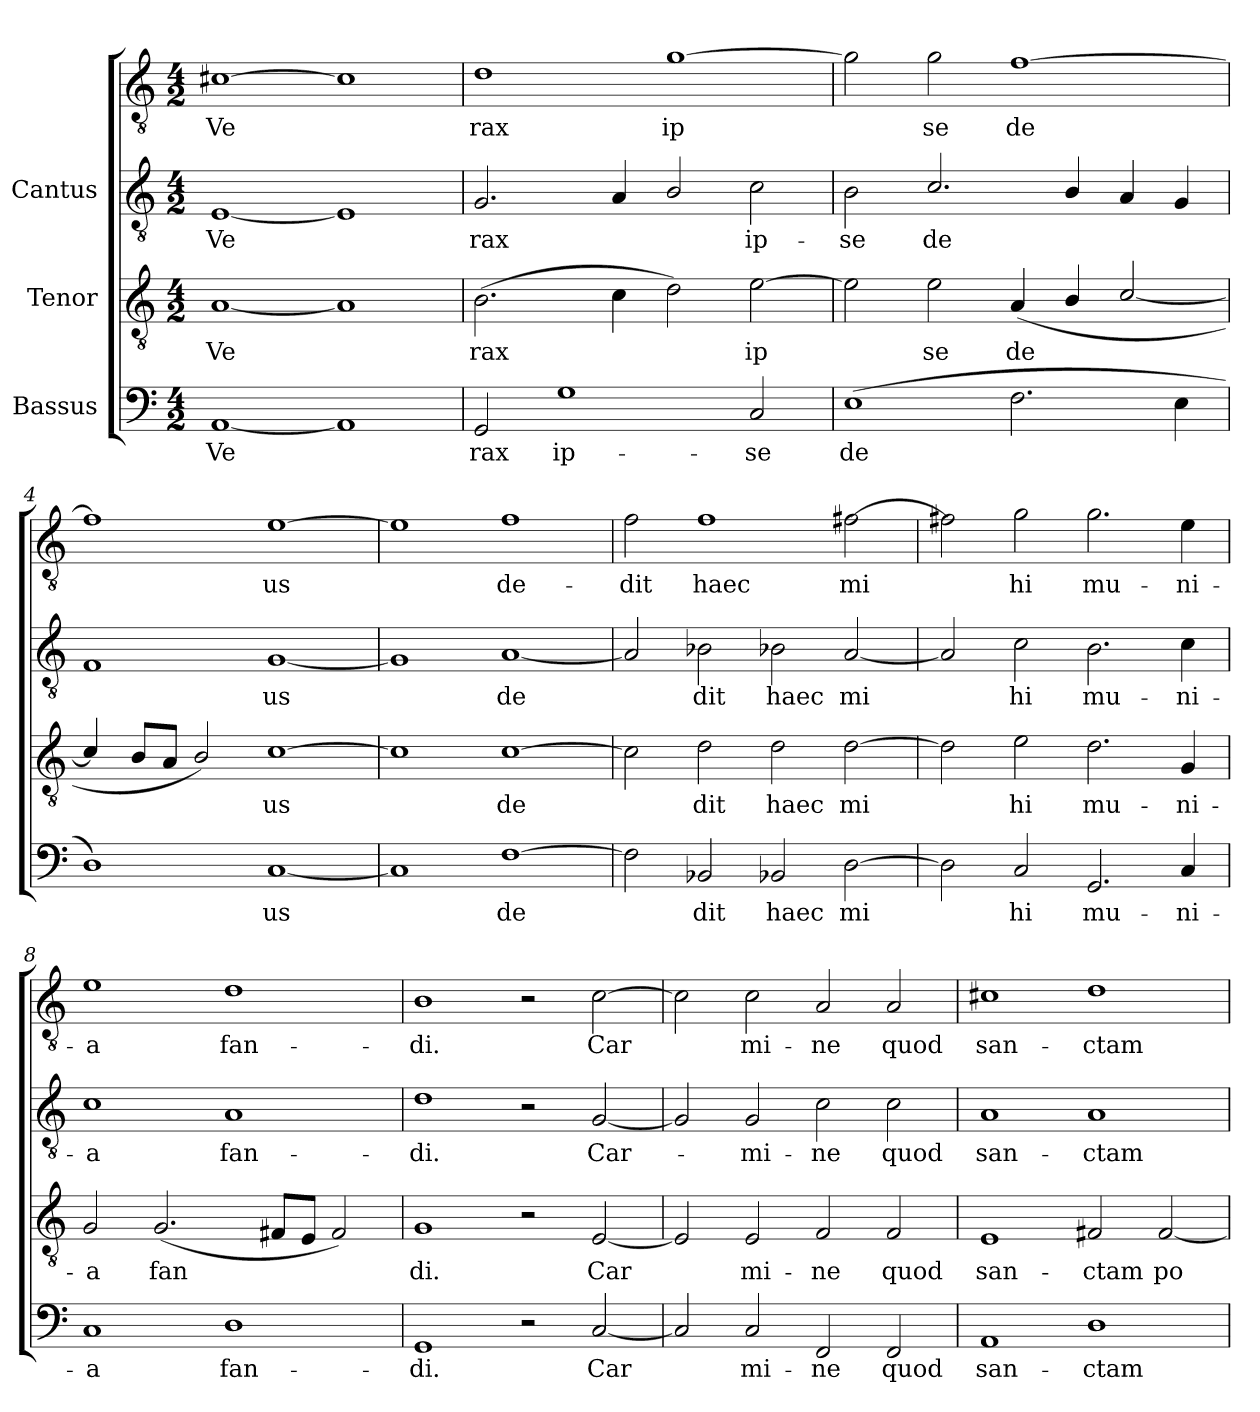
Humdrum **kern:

**kern	**text	**kern	**text	**kern	**text	**kern	**text
*part3	*part3	*part2	*part2	*part1	*part1	*part1	*part1
*staff4	*staff4	*staff3	*staff3	*staff2	*staff2	*staff1	*staff1
*I"Bassus	*	*I"Tenor	*	*I"Cantus	*	*	*
!!LO:PB:g=z
*stria5	*	*stria5	*	*stria5	*	*stria5	*
*clefF4	*	*clefGv2	*	*clefGv2	*	*clefGv2	*
*M4/2	*	*M4/2	*	*M4/2	*	*M4/2	*
*MM168	*	*MM168	*	*MM168	*	*MM168	*
=1	=1	=1	=1	=1	=1	=1	=1
!	!LO:LY:b:cj	!	!LO:LY:b:cj	!	!LO:LY:b:cj	!	!LO:LY:b:cj
[<1AA	Ve-	[<1A	Ve-	[<1E	-Ve-	[>1c#X	Ve-
!	!LO:LY:b:cj	!	!LO:LY:b:cj	!	!LO:LY:b:cj	!	!LO:LY:b:cj
1AA]	--	1A]	--	1E]	--	1c#]	--
=2	=2	=2	=2	=2	=2	=2	=2
!	!LO:LY:b:cj	!	!LO:LY:b:cj	!	!LO:LY:b:cj	!	!LO:LY:b:cj
2GG/	-rax	(>2.B\	-rax	2.G/	-rax	1d	-rax
!	!LO:LY:b:cj	!	!	!	!	!	!
1G	ip-	.	.	.	.	.	.
!	!	!	!LO:LY:b:cj	!	!LO:LY:b:cj	!	!
.	.	4c\	.	4A/	.	.	.
!	!	!	!LO:LY:b:cj	!	!LO:LY:b:cj	!	!LO:LY:b:cj
.	.	2d\)	.	2B/	.	[>1g	ip-
!	!LO:LY:b:cj	!	!LO:LY:b:cj	!	!LO:LY:b:cj	!	!
2C/	-se	[>2e\	ip-	2c\	ip-	.	.
=3	=3	=3	=3	=3	=3	=3	=3
!	!LO:LY:b:cj	!	!LO:LY:b:cj	!	!LO:LY:b:cj	!	!LO:LY:b:cj
(>1E	de-	2e\]	-	2B\	-se	2g\]	-
!	!	!	!LO:LY:b:cj	!	!LO:LY:b:cj	!	!LO:LY:b:cj
.	.	2e\	se	2.c/	de-	2g\	se
!	!LO:LY:b:cj	!	!LO:LY:b:cj	!	!	!	!LO:LY:b:cj
2.F\	--	(<4A/	de-	.	.	[>1f	de-
!	!	!	!LO:LY:b:cj	!	!LO:LY:b:cj	!	!
.	.	4B/	--	4B/	--	.	.
!	!	!	!LO:LY:b:cj	!	!LO:LY:b:cj	!	!
.	.	[<2c/	--	4A/	--	.	.
!	!LO:LY:b:cj	!	!	!	!LO:LY:b:cj	!	!
4E\	--	.	.	4G/	--	.	.
=4	=4	=4	=4	=4	=4	=4	=4
!	!LO:LY:b:cj	!	!LO:LY:b:cj	!	!LO:LY:b:cj	!	!LO:LY:b:cj
1D)	-	4c/]	-	1F	.	1f]	-
!	!	!	!LO:LY:b:cj	!	!	!	!
.	.	8B/L	.	.	.	.	.
!	!	!	!LO:LY:b:cj	!	!	!	!
.	.	8A/J	.	.	.	.	.
!	!	!	!LO:LY:b:cj	!	!	!	!
.	.	2B/)	.	.	.	.	.
!	!LO:LY:b:cj	!	!LO:LY:b:cj	!	!LO:LY:b:cj	!	!LO:LY:b:cj
[<1C	us	[>1c	us	[<1G	us	[>1e	us
!!LO:LB:g=z
=5	=5	=5	=5	=5	=5	=5	=5
!	!LO:LY:b:cj	!	!LO:LY:b:cj	!	!LO:LY:b:cj	!	!LO:LY:b:cj
1C]	.	1c]	.	1G]	-	1e]	.
!	!LO:LY:b:cj	!	!LO:LY:b:cj	!	!LO:LY:b:cj	!	!LO:LY:b:cj
[>1F	de-	[>1c	de-	[<1A	de-	1f	de-
=6	=6	=6	=6	=6	=6	=6	=6
!	!LO:LY:b:cj	!	!LO:LY:b:cj	!	!LO:LY:b:cj	!	!LO:LY:b:cj
2F\]	-	2c\]	-	2A/]	-	2f\	-dit
!	!LO:LY:b:cj	!	!LO:LY:b:cj	!	!LO:LY:b:cj	!	!LO:LY:b:cj
2BB-X/	dit	2d\	dit	2B-X\	dit	1f	haec
!	!LO:LY:b:cj	!	!LO:LY:b:cj	!	!LO:LY:b:cj	!	!
2BB-X/	haec	2d\	haec	2B-X\	haec	.	.
!	!LO:LY:b:cj	!	!LO:LY:b:cj	!	!LO:LY:b:cj	!	!LO:LY:b:cj
[>2D\	mi-	[>2d\	mi-	[<2A/	mi-	[>2f#X\	mi-
=7	=7	=7	=7	=7	=7	=7	=7
!	!LO:LY:b:cj	!	!LO:LY:b:cj	!	!LO:LY:b:cj	!	!LO:LY:b:cj
2D\]	-	2d\]	-	2A/]	-	2f#X\]	-
!	!LO:LY:b:cj	!	!LO:LY:b:cj	!	!LO:LY:b:cj	!	!LO:LY:b:cj
2C/	hi	2e\	hi	2c\	hi	2g\	hi
!	!LO:LY:b:cj	!	!LO:LY:b:cj	!	!LO:LY:b:cj	!	!LO:LY:b:cj
2.GG/	mu-	2.d\	mu-	2.B\	mu-	2.g\	mu-
!	!LO:LY:b:cj	!	!LO:LY:b:cj	!	!LO:LY:b:cj	!	!LO:LY:b:cj
4C/	-ni-	4G/	-ni-	4c\	-ni-	4e\	-ni-
=8	=8	=8	=8	=8	=8	=8	=8
!	!LO:LY:b:cj	!	!LO:LY:b:cj	!	!LO:LY:b:cj	!	!LO:LY:b:cj
1C	-a	2G/	-a	1c	-a	1e	-a
!	!	!	!LO:LY:b:cj	!	!	!	!
.	.	(<2.G/	fan-	.	.	.	.
!	!LO:LY:b:cj	!	!	!	!LO:LY:b:cj	!	!LO:LY:b:cj
1D	fan-	.	.	1A	fan-	1d	fan-
!	!	!	!LO:LY:b:cj	!	!	!	!
.	.	8F#X/L	--	.	.	.	.
!	!	!	!LO:LY:b:cj	!	!	!	!
.	.	8E/J	--	.	.	.	.
!	!	!	!LO:LY:b:cj	!	!	!	!
.	.	2F#/)	--	.	.	.	.
!!LO:LB:g=z
=9	=9	=9	=9	=9	=9	=9	=9
!	!LO:LY:b:cj	!	!LO:LY:b:cj	!	!LO:LY:b:cj	!	!LO:LY:b:cj
1GG	-di.	1G	-di.	1d	-di.	1B	-di.
2r	.	2r	.	2r	.	2r	.
!	!LO:LY:b:cj	!	!LO:LY:b:cj	!	!LO:LY:b:cj	!	!LO:LY:b:cj
[<2C/	Car-	[<2E/	Car-	[<2G/	Car-	[>2c\	Car-
=10	=10	=10	=10	=10	=10	=10	=10
!	!LO:LY:b:cj	!	!LO:LY:b:cj	!	!LO:LY:b:cj	!	!LO:LY:b:cj
2C/]	-	2E/]	-	2G/]	.	2c\]	-
!	!LO:LY:b:cj	!	!LO:LY:b:cj	!	!LO:LY:b:cj	!	!LO:LY:b:cj
2C/	mi-	2E/	mi-	2G/	mi-	2c\	mi-
!	!LO:LY:b:cj	!	!LO:LY:b:cj	!	!LO:LY:b:cj	!	!LO:LY:b:cj
2FF/	-ne	2F/	-ne	2c\	-ne	2A/	-ne
!	!LO:LY:b:cj	!	!LO:LY:b:cj	!	!LO:LY:b:cj	!	!LO:LY:b:cj
2FF/	quod	2F/	quod	2c\	quod	2A/	quod
=11	=11	=11	=11	=11	=11	=11	=11
!	!LO:LY:b:cj	!	!LO:LY:b:cj	!	!LO:LY:b:cj	!	!LO:LY:b:cj
1AA	san-	1E	san-	1A	san-	1c#X	san-
!	!LO:LY:b:cj	!	!LO:LY:b:cj	!	!LO:LY:b:cj	!	!LO:LY:b:cj
1D	-ctam	2F#X/	-ctam	1A	-ctam	1d	-ctam
!	!	!	!LO:LY:b:cj	!	!	!	!
.	.	[<2F#/	po-	.	.	.	.
=	=	=	=	=	=	=	=
*-	*-	*-	*-	*-	*-	*-	*-
